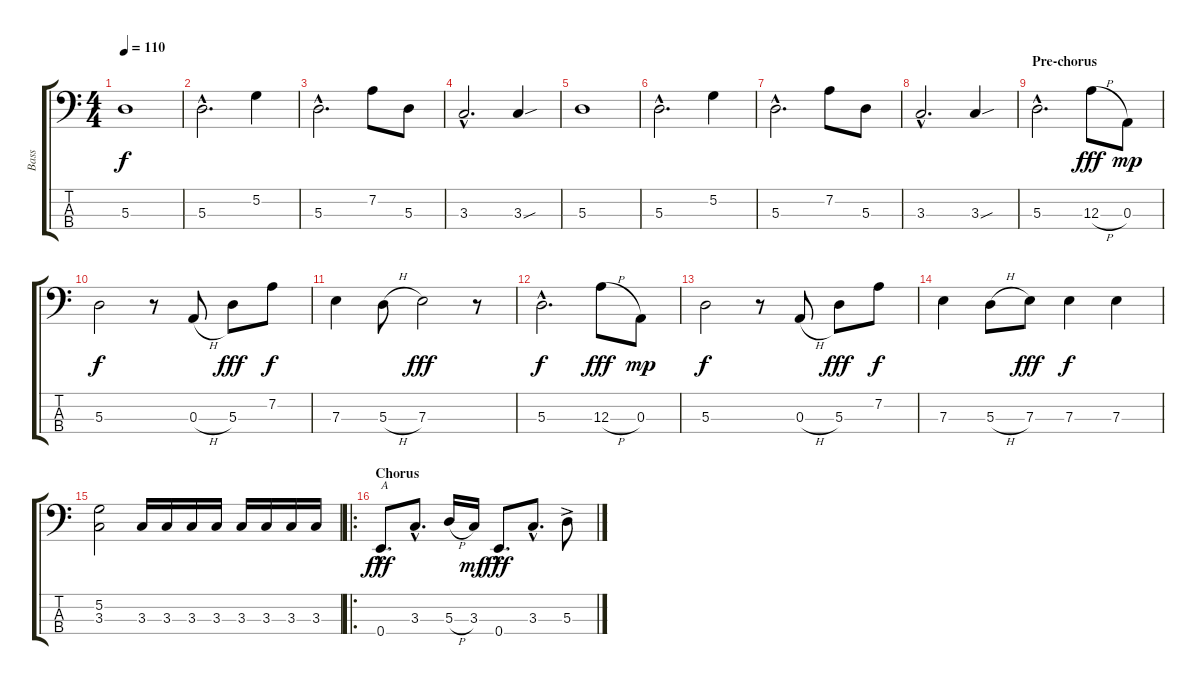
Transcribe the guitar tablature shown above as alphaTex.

\track ("Bass" "Bass") {instrument electricbasspick}
\staff {score tabs}
\tuning (G2 D2 A1 E1) {hide}
\ts (4 4)
\tempo 110
\clef f4
\ks c
5.3.1{dy f} |
5.3{hac}.2{d} 5.2.4 |
5.3{hac}.2{d} 7.2.8 5.3.8 |
3.3{hac}.2{d} 3.3{sou}.4 |
5.3.1 |
5.3{hac}.2{d} 5.2.4 |
5.3{hac}.2{d} 7.2.8 5.3.8 |
3.3{hac}.2{d} 3.3{sou}.4 |
\section ("" "Pre-chorus")
5.3{hac}.2{d} 12.3{h}.8{dy fff} 0.3.8{dy mp} |
5.3.2{dy f} r.8 0.3{h}.8 5.3.8{dy fff} 7.2.8{dy f} |
7.3.4 5.3{h}.8 7.3.2{dy fff} r.8 |
5.3{hac}.2{d dy f} 12.3{h}.8{dy fff} 0.3.8{dy mp} |
5.3.2{dy f} r.8 0.3{h}.8 5.3.8{dy fff} 7.2.8{dy f} |
7.3.4 5.3{h}.8 7.3.8{dy fff} 7.3.4{dy f} 7.3.4 |
(5.2 3.3).2 3.3.16 3.3.16 3.3.16 3.3.16 3.3.16 3.3.16 3.3.16 3.3.16 |
\ro
\section ("" "Chorus")
0.4{hac}.8{d txt "A" dy fff} 3.3{hac}.8{d} 5.3{h}.16 3.3.16{dy mf} 0.4{hac}.8{d dy fff} 3.3{hac}.8{d} 5.3{ac}.8
